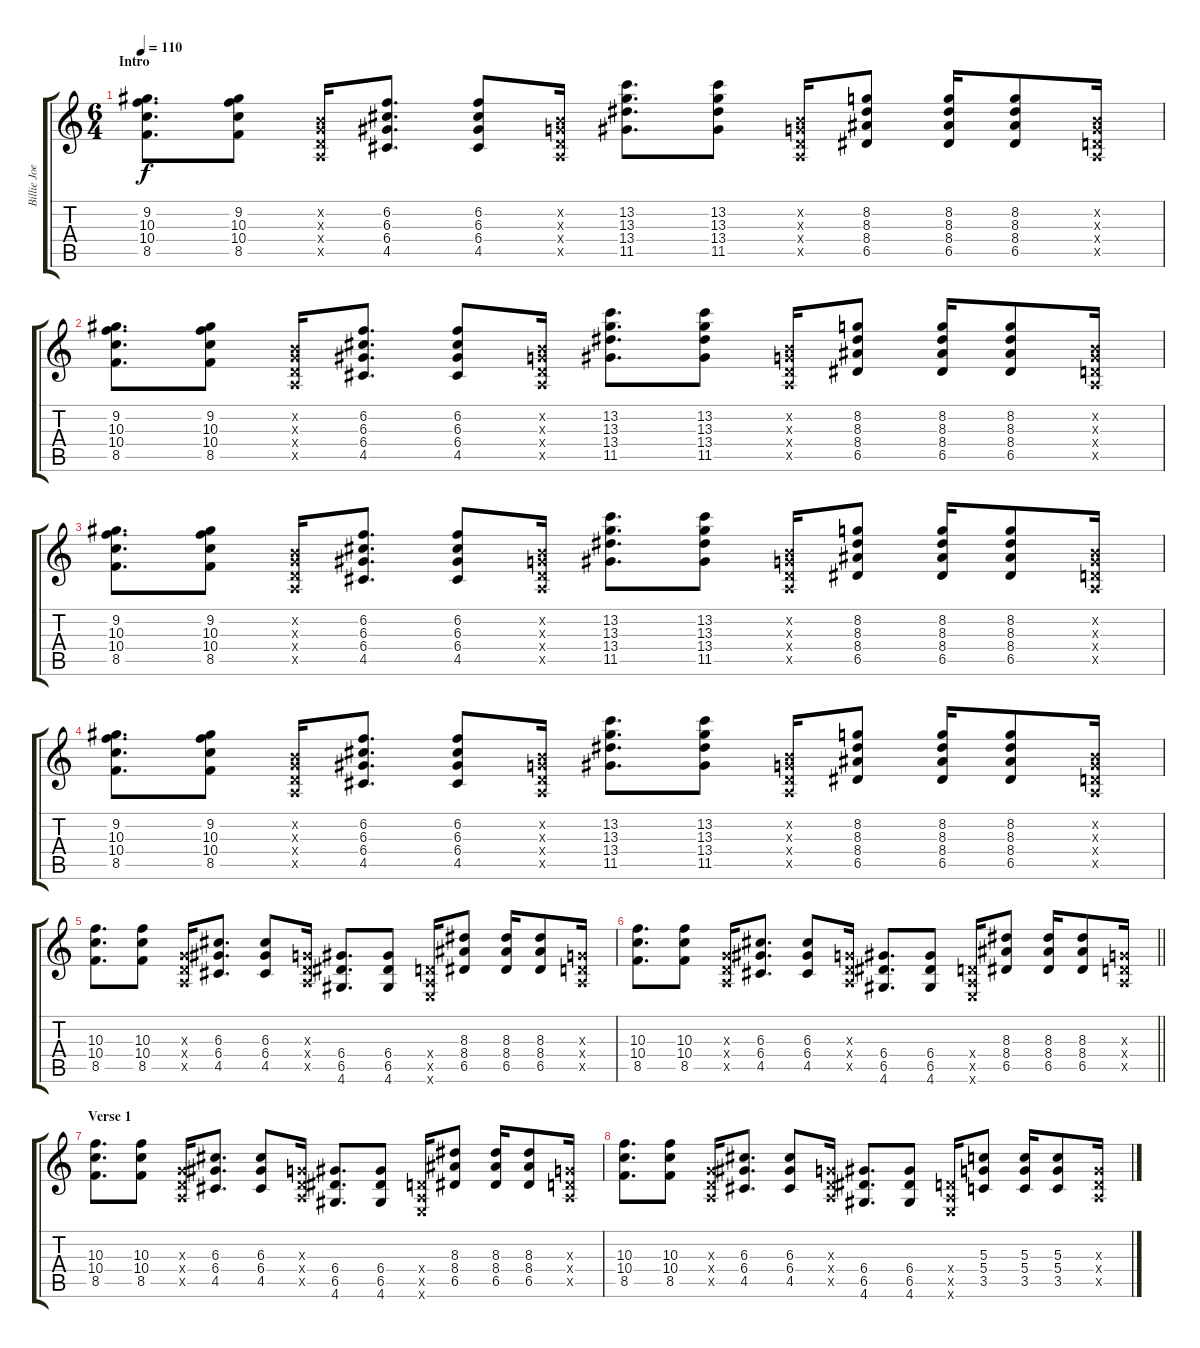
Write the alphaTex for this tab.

\track ("Billie Joe Armstrong (Lead Guitar)" "Billie Joe") {instrument distortionguitar}
\staff {score tabs}
\tuning (E4 B3 G3 D3 A2 E2) {hide}
\ts (6 4)
\section ("" "Intro")
\tempo 110
\clef g2
\ks c
(9.2 10.3 10.4 8.5).8{d dy f instrument distortionguitar} (9.2 10.3 10.4 8.5).8 (0.2{x} 0.3{x} 0.4{x} 0.5{x}).16 (6.2 6.3 6.4 4.5).8{d} (6.2 6.3 6.4 4.5).8 (0.2{x} 0.3{x} 0.4{x} 0.5{x}).16 (13.2 13.3 13.4 11.5).8{d} (13.2 13.3 13.4 11.5).8 (0.2{x} 0.3{x} 0.4{x} 0.5{x}).16 (8.2 8.3 8.4 6.5).8 (8.2 8.3 8.4 6.5).16 (8.2 8.3 8.4 6.5).8 (0.2{x} 0.3{x} 0.4{x} 0.5{x}).16 |
(9.2 10.3 10.4 8.5).8{d} (9.2 10.3 10.4 8.5).8 (0.2{x} 0.3{x} 0.4{x} 0.5{x}).16 (6.2 6.3 6.4 4.5).8{d} (6.2 6.3 6.4 4.5).8 (0.2{x} 0.3{x} 0.4{x} 0.5{x}).16 (13.2 13.3 13.4 11.5).8{d} (13.2 13.3 13.4 11.5).8 (0.2{x} 0.3{x} 0.4{x} 0.5{x}).16 (8.2 8.3 8.4 6.5).8 (8.2 8.3 8.4 6.5).16 (8.2 8.3 8.4 6.5).8 (0.2{x} 0.3{x} 0.4{x} 0.5{x}).16 |
(9.2 10.3 10.4 8.5).8{d} (9.2 10.3 10.4 8.5).8 (0.2{x} 0.3{x} 0.4{x} 0.5{x}).16 (6.2 6.3 6.4 4.5).8{d} (6.2 6.3 6.4 4.5).8 (0.2{x} 0.3{x} 0.4{x} 0.5{x}).16 (13.2 13.3 13.4 11.5).8{d} (13.2 13.3 13.4 11.5).8 (0.2{x} 0.3{x} 0.4{x} 0.5{x}).16 (8.2 8.3 8.4 6.5).8 (8.2 8.3 8.4 6.5).16 (8.2 8.3 8.4 6.5).8 (0.2{x} 0.3{x} 0.4{x} 0.5{x}).16 |
(9.2 10.3 10.4 8.5).8{d} (9.2 10.3 10.4 8.5).8 (0.2{x} 0.3{x} 0.4{x} 0.5{x}).16 (6.2 6.3 6.4 4.5).8{d} (6.2 6.3 6.4 4.5).8 (0.2{x} 0.3{x} 0.4{x} 0.5{x}).16 (13.2 13.3 13.4 11.5).8{d} (13.2 13.3 13.4 11.5).8 (0.2{x} 0.3{x} 0.4{x} 0.5{x}).16 (8.2 8.3 8.4 6.5).8 (8.2 8.3 8.4 6.5).16 (8.2 8.3 8.4 6.5).8 (0.2{x} 0.3{x} 0.4{x} 0.5{x}).16 |
(10.3 10.4 8.5).8{d} (10.3 10.4 8.5).8 (0.3{x} 0.4{x} 0.5{x}).16 (6.3 6.4 4.5).8{d} (6.3 6.4 4.5).8 (0.3{x} 0.4{x} 0.5{x}).16 (6.4 6.5 4.6).8{d} (6.4 6.5 4.6).8 (0.4{x} 0.5{x} 0.6{x}).16 (8.3 8.4 6.5).8 (8.3 8.4 6.5).16 (8.3 8.4 6.5).8 (0.3{x} 0.4{x} 0.5{x}).16 |
\barLineRight lightlight
(10.3 10.4 8.5).8{d} (10.3 10.4 8.5).8 (0.3{x} 0.4{x} 0.5{x}).16 (6.3 6.4 4.5).8{d} (6.3 6.4 4.5).8 (0.3{x} 0.4{x} 0.5{x}).16 (6.4 6.5 4.6).8{d} (6.4 6.5 4.6).8 (0.4{x} 0.5{x} 0.6{x}).16 (8.3 8.4 6.5).8 (8.3 8.4 6.5).16 (8.3 8.4 6.5).8 (0.3{x} 0.4{x} 0.5{x}).16 |
\section ("" "Verse 1")
(10.3 10.4 8.5).8{d} (10.3 10.4 8.5).8 (0.3{x} 0.4{x} 0.5{x}).16 (6.3 6.4 4.5).8{d} (6.3 6.4 4.5).8 (0.3{x} 0.4{x} 0.5{x}).16 (6.4 6.5 4.6).8{d} (6.4 6.5 4.6).8 (0.4{x} 0.5{x} 0.6{x}).16 (8.3 8.4 6.5).8 (8.3 8.4 6.5).16 (8.3 8.4 6.5).8 (0.3{x} 0.4{x} 0.5{x}).16 |
(10.3 10.4 8.5).8{d} (10.3 10.4 8.5).8 (0.3{x} 0.4{x} 0.5{x}).16 (6.3 6.4 4.5).8{d} (6.3 6.4 4.5).8 (0.3{x} 0.4{x} 0.5{x}).16 (6.4 6.5 4.6).8{d} (6.4 6.5 4.6).8 (0.4{x} 0.5{x} 0.6{x}).16 (5.3 5.4 3.5).8 (5.3 5.4 3.5).16 (5.3 5.4 3.5).8 (0.3{x} 0.4{x} 0.5{x}).16
